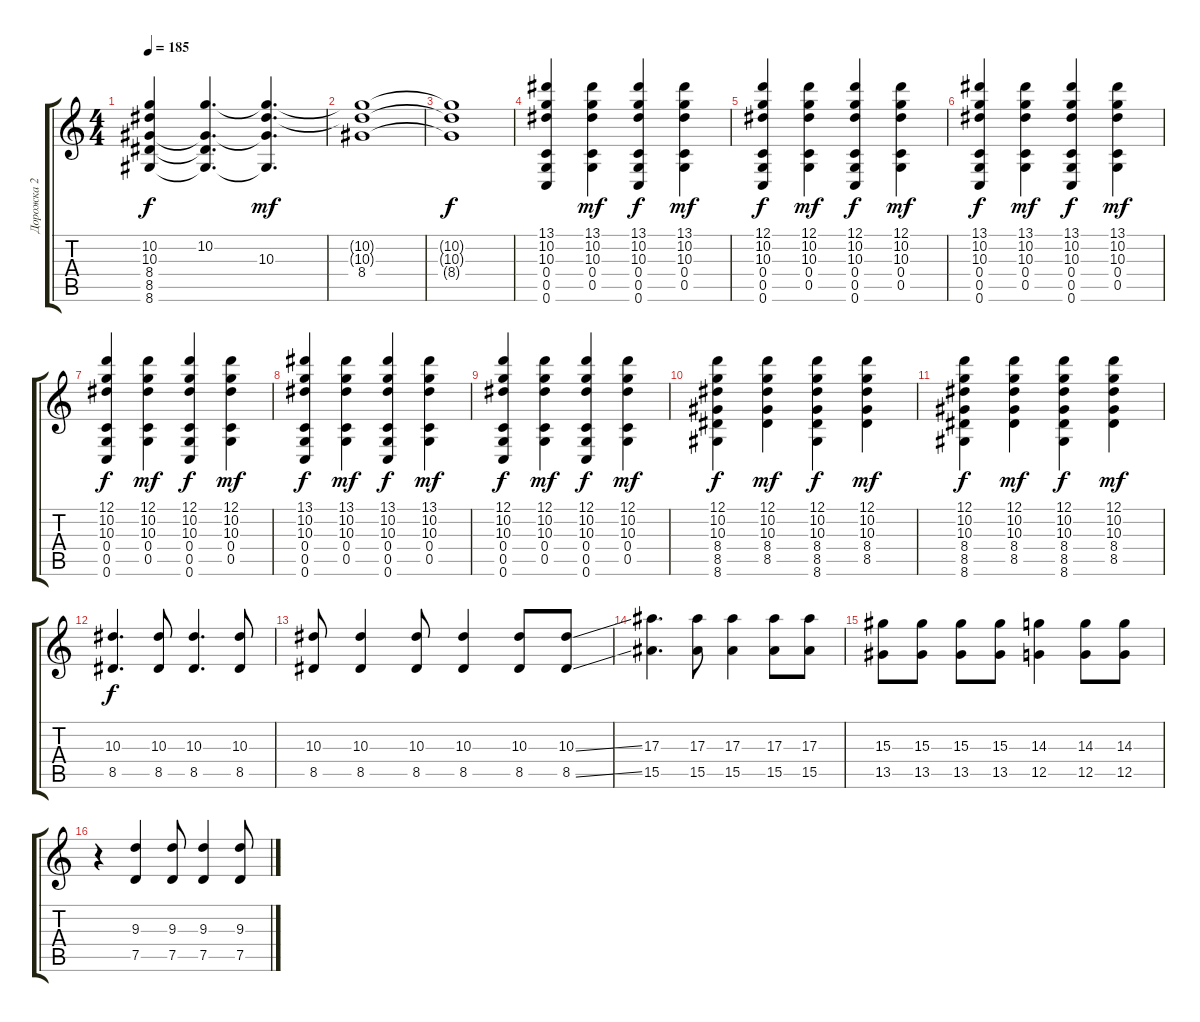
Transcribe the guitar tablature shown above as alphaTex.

\track ("Дорожка 2" "Дорожка 2") {instrument distortionguitar}
\staff {score tabs}
\tuning (D4 A3 F3 C3 G2 C2) {hide}
\ts (4 4)
\tempo 185
\clef g2
\ks c
(10.2{t} 10.3{t} 8.4{t} 8.5{t} 8.6{t}).4{dy f} (10.2 8.4{t} 8.5{t} 8.6{t}).4{d} (10.2{t} 10.3 8.4{t} 8.6{t}).4{d dy mf} |
(10.2{t} 10.3{t} 8.4).1 |
(10.2{t} 10.3{t} 8.4{t}).1{dy f} |
(13.1 10.2 10.3 0.4 0.5 0.6).4 (13.1 10.2 10.3 0.4 0.5).4{dy mf} (13.1 10.2 10.3 0.4 0.5 0.6).4{dy f} (13.1 10.2 10.3 0.4 0.5).4{dy mf} |
(12.1 10.2 10.3 0.4 0.5 0.6).4{dy f} (12.1 10.2 10.3 0.4 0.5).4{dy mf} (12.1 10.2 10.3 0.4 0.5 0.6).4{dy f} (12.1 10.2 10.3 0.4 0.5).4{dy mf} |
(13.1 10.2 10.3 0.4 0.5 0.6).4{dy f} (13.1 10.2 10.3 0.4 0.5).4{dy mf} (13.1 10.2 10.3 0.4 0.5 0.6).4{dy f} (13.1 10.2 10.3 0.4 0.5).4{dy mf} |
(12.1 10.2 10.3 0.4 0.5 0.6).4{dy f} (12.1 10.2 10.3 0.4 0.5).4{dy mf} (12.1 10.2 10.3 0.4 0.5 0.6).4{dy f} (12.1 10.2 10.3 0.4 0.5).4{dy mf} |
(13.1 10.2 10.3 0.4 0.5 0.6).4{dy f} (13.1 10.2 10.3 0.4 0.5).4{dy mf} (13.1 10.2 10.3 0.4 0.5 0.6).4{dy f} (13.1 10.2 10.3 0.4 0.5).4{dy mf} |
(12.1 10.2 10.3 0.4 0.5 0.6).4{dy f} (12.1 10.2 10.3 0.4 0.5).4{dy mf} (12.1 10.2 10.3 0.4 0.5 0.6).4{dy f} (12.1 10.2 10.3 0.4 0.5).4{dy mf} |
(12.1 10.2 10.3 8.4 8.5 8.6).4{dy f} (12.1 10.2 10.3 8.4 8.5).4{dy mf} (12.1 10.2 10.3 8.4 8.5 8.6).4{dy f} (12.1 10.2 10.3 8.4 8.5).4{dy mf} |
(12.1 10.2 10.3 8.4 8.5 8.6).4{dy f} (12.1 10.2 10.3 8.4 8.5).4{dy mf} (12.1 10.2 10.3 8.4 8.5 8.6).4{dy f} (12.1 10.2 10.3 8.4 8.5).4{dy mf} |
(10.3 8.5).4{d dy f instrument distortionguitar} (10.3 8.5).8 (10.3 8.5).4{d} (10.3 8.5).8 |
(10.3 8.5).8 (10.3 8.5).4 (10.3 8.5).8 (10.3 8.5).4 (10.3 8.5).8 (10.3{ss} 8.5{ss}).8 |
(17.3 15.5).4{d} (17.3 15.5).8 (17.3 15.5).4 (17.3 15.5).8 (17.3 15.5).8 |
(15.3 13.5).8 (15.3 13.5).8 (15.3 13.5).8 (15.3 13.5).8 (14.3 12.5).4 (14.3 12.5).8 (14.3 12.5).8 |
r.4 (9.3 7.5).4 (9.3 7.5).8 (9.3 7.5).4 (9.3 7.5).8
